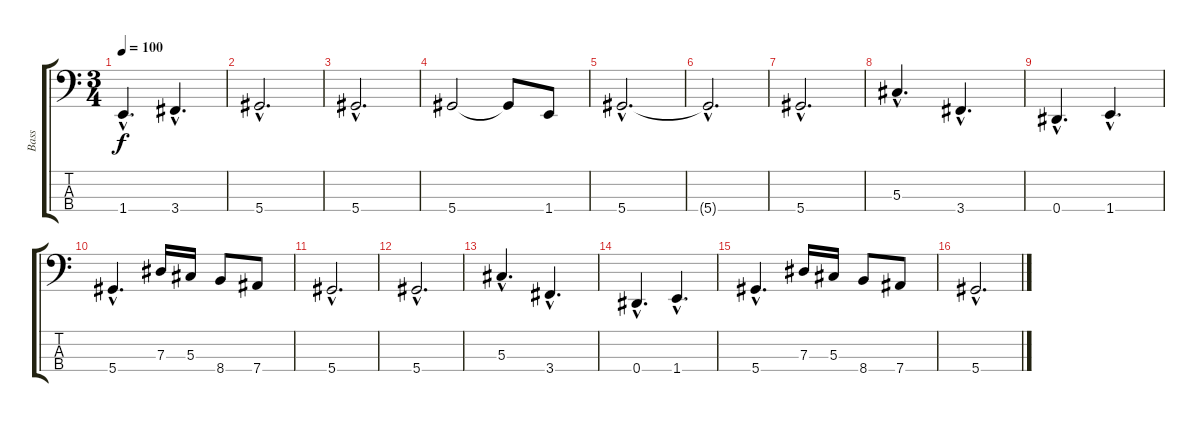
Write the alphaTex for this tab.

\track ("Bass" "Bass") {instrument electricbassfinger}
\staff {score tabs}
\tuning (Gb2 Db2 Ab1 Eb1) {hide}
\ts (3 4)
\tempo 100
\clef f4
\ks c
1.4{hac}.4{d dy f} 3.4{hac}.4{d} |
5.4{hac}.2{d} |
5.4{hac}.2{d} |
5.4.2 5.4{t}.8 1.4.8 |
5.4{hac}.2{d} |
5.4{hac t}.2{d} |
5.4{hac}.2{d} |
5.3{hac}.4{d} 3.4{hac}.4{d} |
0.4{hac}.4{d} 1.4{hac}.4{d} |
5.4{hac}.4{d} 7.3.16 5.3.16 8.4.8 7.4.8 |
5.4{hac}.2{d} |
5.4{hac}.2{d} |
5.3{hac}.4{d} 3.4{hac}.4{d} |
0.4{hac}.4{d} 1.4{hac}.4{d} |
5.4{hac}.4{d} 7.3.16 5.3.16 8.4.8 7.4.8 |
5.4{hac}.2{d}
